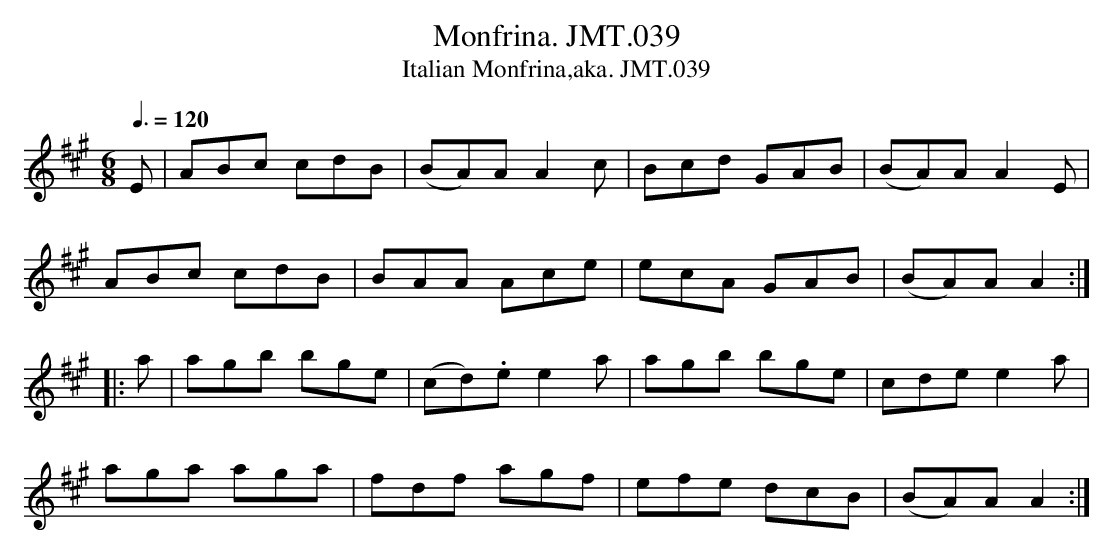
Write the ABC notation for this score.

X:1
T:Monfrina. JMT.039
T:Italian Monfrina,aka. JMT.039
M:6/8
L:1/8
Q:3/8=120
K:A
E|ABc cdB|(BA)AA2c|Bcd GAB|(BA)AA2E|
ABc cdB|BAA Ace|ecA GAB|(BA)AA2:|
|:a|agb bge|(cd).ee2a|agb bge|cdee2a|
aga aga|fdf agf|efe dcB|(BA)AA2:|
